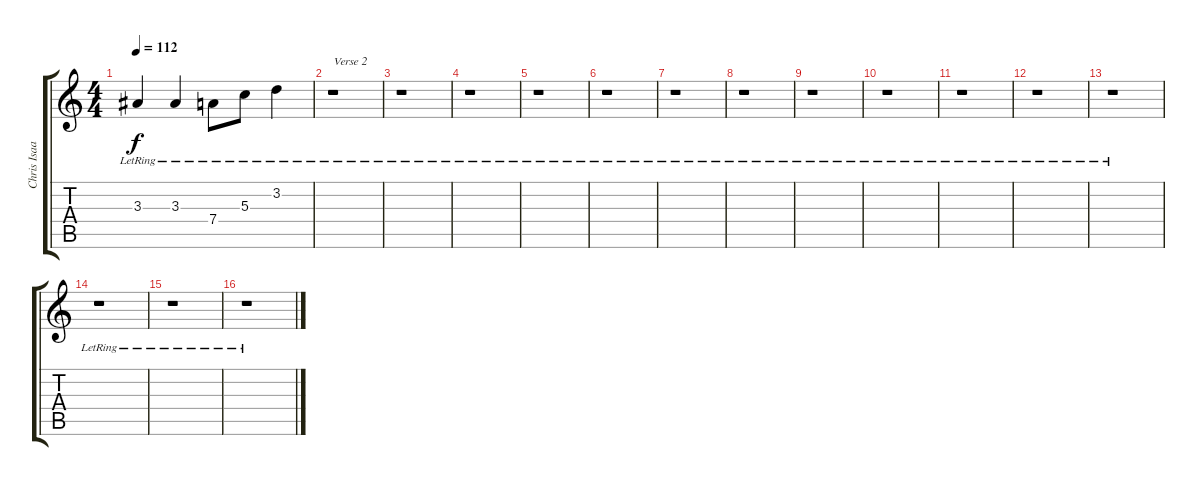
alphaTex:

\track ("Chris Isaak ( clean 1 )" "Chris Isaa") {instrument electricguitarjazz}
\staff {score tabs}
\tuning (E4 B3 G3 D3 A2 E2) {hide}
\ts (4 4)
\tempo 112
\clef g2
\ks c
3.3{lr}.4{dy f} 3.3{lr}.4 7.4{lr}.8 5.3{lr}.8 3.2{lr}.4 |
r.1{txt "Verse 2"} |
r.1 |
r.1 |
r.1 |
r.1 |
r.1 |
r.1 |
r.1 |
r.1 |
r.1 |
r.1 |
r.1 |
r.1 |
r.1 |
r.1
